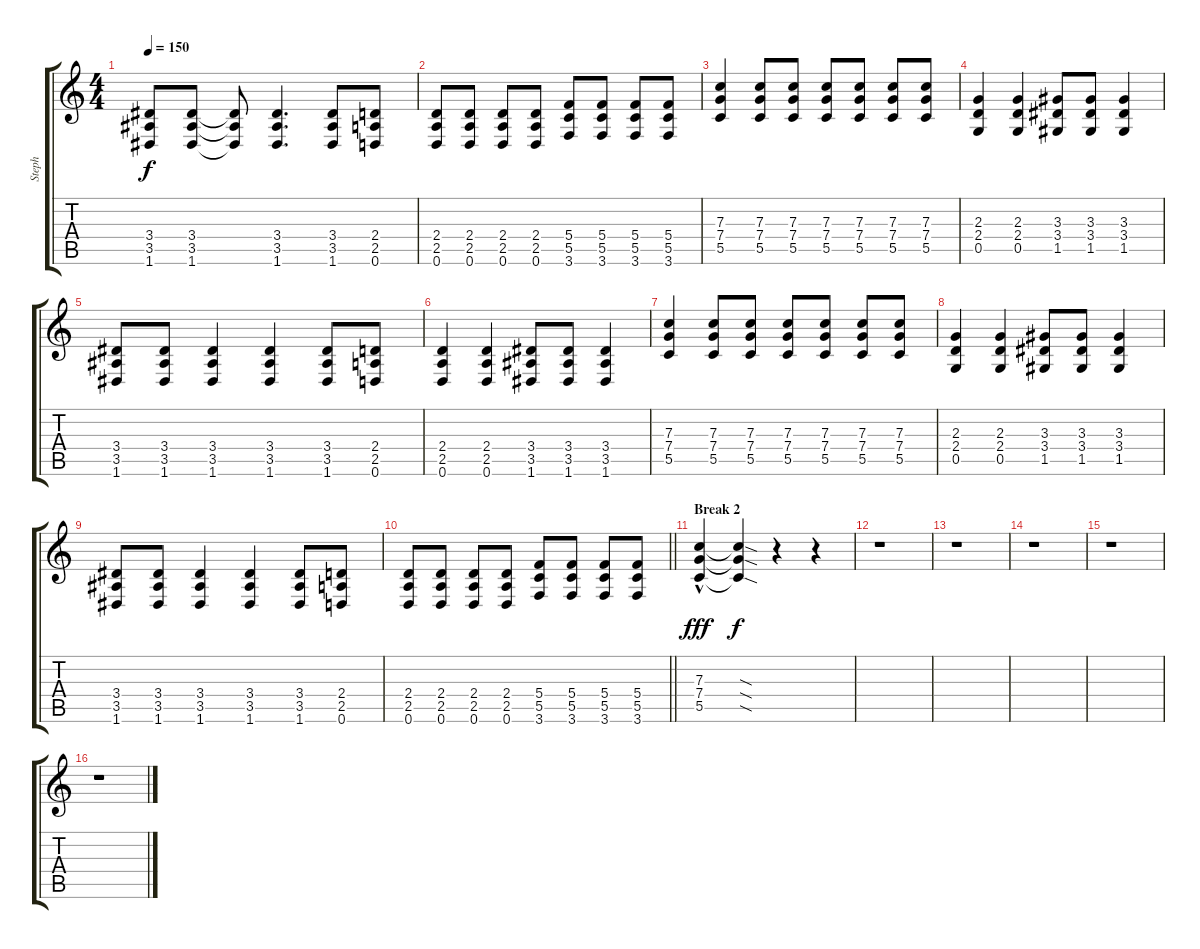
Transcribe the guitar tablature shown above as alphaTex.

\track ("Steph" "Steph") {instrument distortionguitar}
\staff {score tabs}
\tuning (D4 A3 F3 C3 G2 D2) {hide}
\ts (4 4)
\tempo 150
\clef g2
\ks c
(3.4 3.5 1.6).8{dy f} (3.4 3.5 1.6).8 (3.4{t} 3.5{t} 1.6{t}).8 (3.4 3.5 1.6).4{d} (3.4 3.5 1.6).8 (2.4 2.5 0.6).8 |
(2.4 2.5 0.6).8 (2.4 2.5 0.6).8 (2.4 2.5 0.6).8 (2.4 2.5 0.6).8 (5.4 5.5 3.6).8 (5.4 5.5 3.6).8 (5.4 5.5 3.6).8 (5.4 5.5 3.6).8 |
(7.3 7.4 5.5).4 (7.3 7.4 5.5).8 (7.3 7.4 5.5).8 (7.3 7.4 5.5).8 (7.3 7.4 5.5).8 (7.3 7.4 5.5).8 (7.3 7.4 5.5).8 |
(2.3 2.4 0.5).4 (2.3 2.4 0.5).4 (3.3 3.4 1.5).8 (3.3 3.4 1.5).8 (3.3 3.4 1.5).4 |
(3.4 3.5 1.6).8 (3.4 3.5 1.6).8 (3.4 3.5 1.6).4 (3.4 3.5 1.6).4 (3.4 3.5 1.6).8 (2.4 2.5 0.6).8 |
(2.4 2.5 0.6).4 (2.4 2.5 0.6).4 (3.4 3.5 1.6).8 (3.4 3.5 1.6).8 (3.4 3.5 1.6).4 |
(7.3 7.4 5.5).4 (7.3 7.4 5.5).8 (7.3 7.4 5.5).8 (7.3 7.4 5.5).8 (7.3 7.4 5.5).8 (7.3 7.4 5.5).8 (7.3 7.4 5.5).8 |
(2.3 2.4 0.5).4 (2.3 2.4 0.5).4 (3.3 3.4 1.5).8 (3.3 3.4 1.5).8 (3.3 3.4 1.5).4 |
(3.4 3.5 1.6).8 (3.4 3.5 1.6).8 (3.4 3.5 1.6).4 (3.4 3.5 1.6).4 (3.4 3.5 1.6).8 (2.4 2.5 0.6).8 |
\barLineRight lightlight
(2.4 2.5 0.6).8 (2.4 2.5 0.6).8 (2.4 2.5 0.6).8 (2.4 2.5 0.6).8 (5.4 5.5 3.6).8 (5.4 5.5 3.6).8 (5.4 5.5 3.6).8 (5.4 5.5 3.6).8 |
\section ("" "Break 2")
(7.3 7.4{hac} 5.5{hac}).4{dy fff} (7.3{sod t} 7.4{sod t} 5.5{sod t}).4{dy f} r.4 r.4 |
r.1 |
r.1 |
r.1 |
r.1 |
r.1
